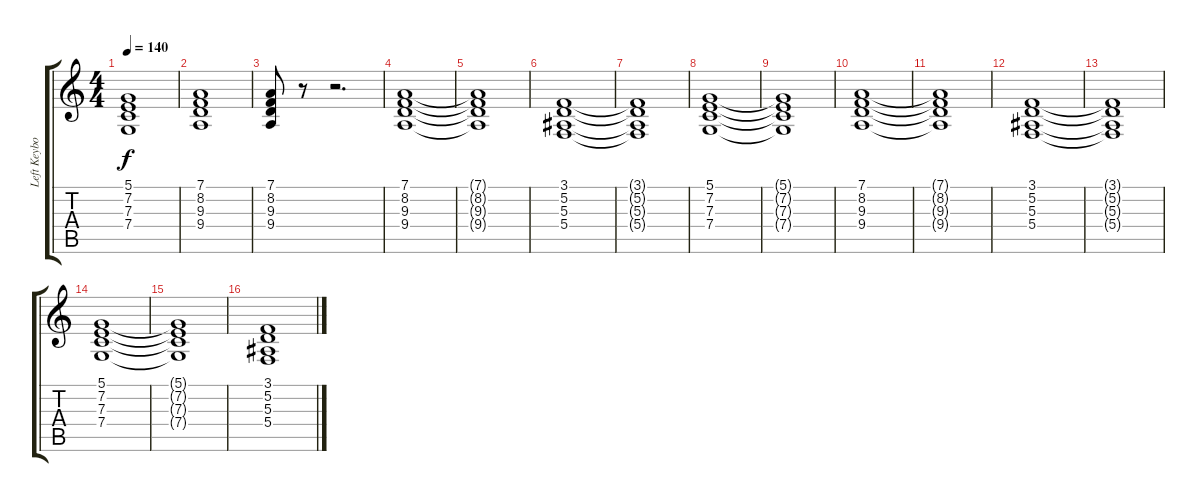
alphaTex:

\track ("Left Keybord" "Left Keybo") {instrument choiraahs}
\staff {score tabs}
\tuning (D4 A3 F3 C3 G2 D2) {hide}
\ts (4 4)
\tempo 140
\clef g2
\ks c
(5.1 7.2 7.3 7.4).1{dy f} |
(7.1 8.2 9.3 9.4).1 |
(7.1 8.2 9.3 9.4).8 r.8 r.2{d} |
(7.1 8.2 9.3 9.4).1 |
(7.1{t} 8.2{t} 9.3{t} 9.4{t}).1 |
(3.1 5.2 5.3 5.4).1 |
(3.1{t} 5.2{t} 5.3{t} 5.4{t}).1 |
(5.1 7.2 7.3 7.4).1 |
(5.1{t} 7.2{t} 7.3{t} 7.4{t}).1 |
(7.1 8.2 9.3 9.4).1 |
(7.1{t} 8.2{t} 9.3{t} 9.4{t}).1 |
(3.1 5.2 5.3 5.4).1 |
(3.1{t} 5.2{t} 5.3{t} 5.4{t}).1 |
(5.1 7.2 7.3 7.4).1 |
(5.1{t} 7.2{t} 7.3{t} 7.4{t}).1 |
(3.1 5.2 5.3 5.4).1
